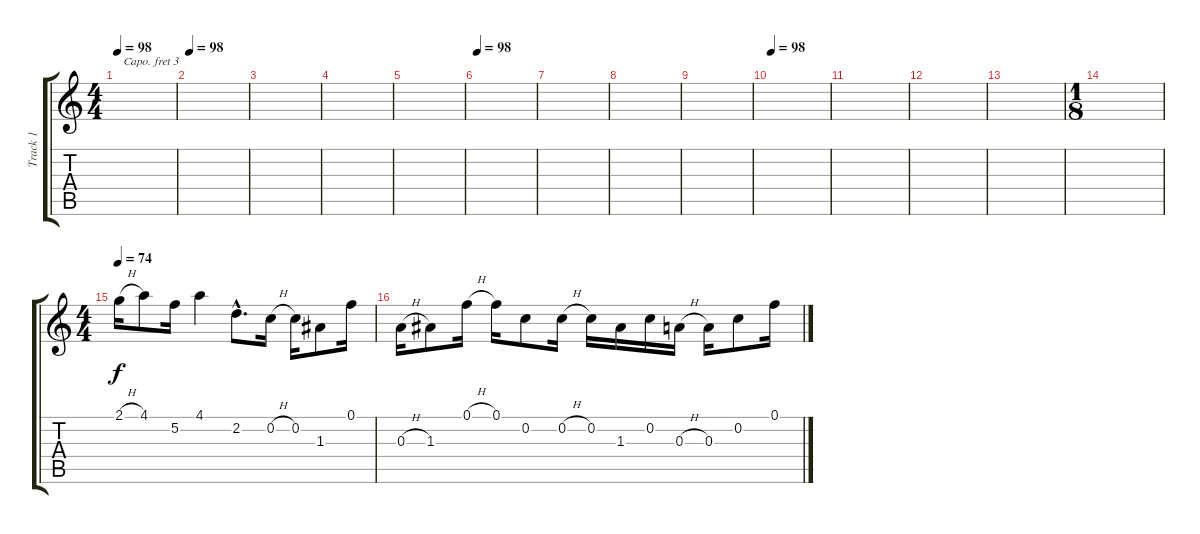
\track ("Track 1" "Track 1") {instrument acousticguitarsteel}
\staff {score tabs}
\capo 3
\tuning (D4 A3 Gb3 D3 A2 D2) {hide}
\ts (4 4)
\tempo 98
\clef g2
\ks c
|
\tempo 98
|
|
|
|
\tempo 98
|
|
|
|
\tempo 98
|
|
|
|
\ts (1 8)
|
\ts (4 4)
\tempo 74
2.1{h}.16 4.1.8 5.2.16 4.1.4 2.2{hac}.8{d} 0.2{h}.16 0.2.16 1.3.8 0.1.16 |
0.3{h}.16 1.3.8 0.1{h}.16 0.1.16 0.2.8 0.2{h}.16 0.2.16 1.3.16 0.2.16 0.3{h}.16 0.3.16 0.2.8 0.1.16
